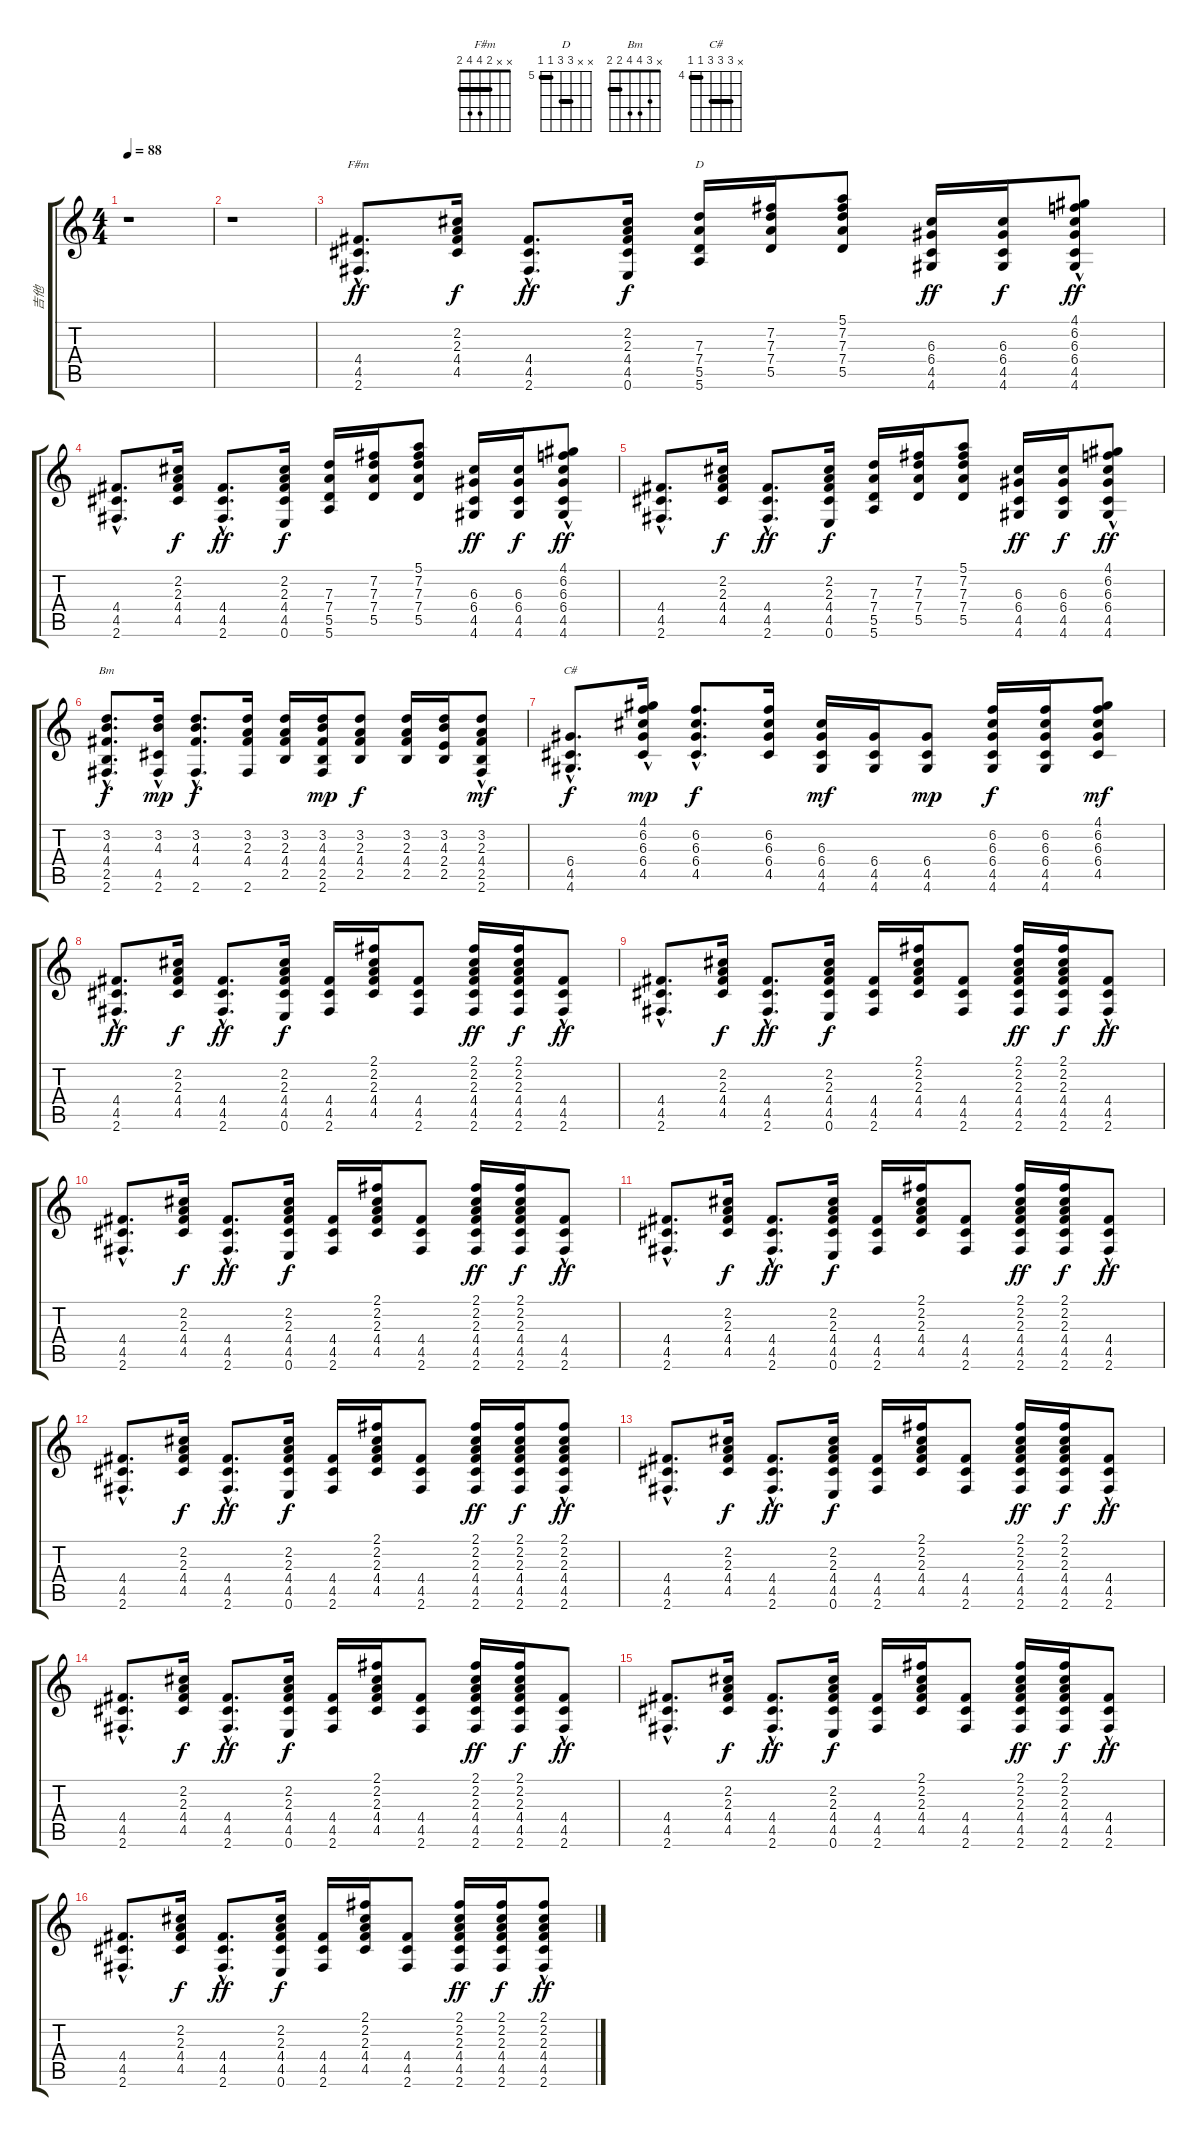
\track ("吉他" "吉他") {instrument distortionguitar}
\staff {score tabs}
\tuning (E4 B3 G3 D3 A2 E2) {hide}
\chord ("F#m" x x 2 4 4 2) {barre 2}
\chord ("D" x x 7 7 5 5) {firstfret 5 barre (5 7)}
\chord ("Bm" x 3 4 4 2 2) {barre 2}
\chord ("C#" x 6 6 6 4 4) {firstfret 4 barre (4 6)}
\ts (4 4)
\tempo 88
\clef g2
\ks c
r.1{dy ff instrument distortionguitar} |
r.1 |
(4.4{hac} 4.5{hac} 2.6{hac}).8{d ch "F#m" volume 7} (2.2 2.3 4.4 4.5).16{dy f} (4.4{hac} 4.5 2.6).8{d dy ff} (2.2 2.3 4.4 4.5 0.6).16{dy f} (7.3 7.4 5.5 5.6).16{ch "D"} (7.2 7.3 7.4 5.5).16 (5.1 7.2 7.3 7.4 5.5).8 (6.3 6.4 4.5 4.6).16{dy ff} (6.3 6.4 4.5 4.6).16{dy f} (4.1 6.2 6.3 6.4 4.5{hac} 4.6).8{dy ff} |
(4.4{hac} 4.5{hac} 2.6{hac}).8{d} (2.2 2.3 4.4 4.5).16{dy f} (4.4{hac} 4.5 2.6).8{d dy ff} (2.2 2.3 4.4 4.5 0.6).16{dy f} (7.3 7.4 5.5 5.6).16 (7.2 7.3 7.4 5.5).16 (5.1 7.2 7.3 7.4 5.5).8 (6.3 6.4 4.5 4.6).16{dy ff} (6.3 6.4 4.5 4.6).16{dy f} (4.1 6.2 6.3 6.4 4.5{hac} 4.6).8{dy ff} |
(4.4{hac} 4.5{hac} 2.6{hac}).8{d} (2.2 2.3 4.4 4.5).16{dy f} (4.4{hac} 4.5 2.6).8{d dy ff} (2.2 2.3 4.4 4.5 0.6).16{dy f} (7.3 7.4 5.5 5.6).16 (7.2 7.3 7.4 5.5).16 (5.1 7.2 7.3 7.4 5.5).8 (6.3 6.4 4.5 4.6).16{dy ff} (6.3 6.4 4.5 4.6).16{dy f} (4.1 6.2 6.3 6.4 4.5{hac} 4.6).8{dy ff} |
(3.2{hac} 4.3{hac} 4.4{hac} 2.5{hac} 2.6{hac}).8{d ch "Bm" dy f} (3.2 4.3 4.5{hac} 2.6).16{dy mp} (3.2{hac} 4.3{hac} 4.4 2.6{hac}).8{d dy f} (3.2 2.3 4.4 2.6).16 (3.2 2.3 4.4 2.5).16 (3.2 4.3 4.4 2.5 2.6).16{dy mp} (3.2 2.3 4.4 2.5).8{dy f} (3.2 2.3 4.4 2.5).16 (3.2 4.3 2.4 2.5).16 (3.2 2.3 4.4 2.5 2.6{hac}).8{dy mf} |
(6.4{hac} 4.5{hac} 4.6{hac}).8{d ch "C#" dy f} (4.1 6.2 6.3 6.4 4.5{hac}).16{dy mp} (6.2{hac} 6.3{hac} 6.4{hac} 4.5).8{d dy f} (6.2 6.3 6.4 4.5).16 (6.3 6.4 4.5 4.6).16{dy mf} (6.4 4.5 4.6).16 (6.4 4.5 4.6).8{dy mp} (6.2 6.3 6.4 4.5 4.6).16{dy f} (6.2 6.3 6.4 4.5 4.6).16 (4.1 6.2 6.3 6.4 4.5).8{dy mf} |
(4.4{hac} 4.5{hac} 2.6{hac}).8{d dy ff} (2.2 2.3 4.4 4.5).16{dy f} (4.4{hac} 4.5 2.6).8{d dy ff} (2.2 2.3 4.4 4.5 0.6).16{dy f} (4.4 4.5 2.6).16 (2.1 2.2 2.3 4.4 4.5).16 (4.4 4.5 2.6).8 (2.1 2.2 2.3 4.4 4.5 2.6).16{dy ff} (2.1 2.2 2.3 4.4 4.5 2.6).16{dy f} (4.4 4.5{hac} 2.6).8{dy ff} |
(4.4{hac} 4.5{hac} 2.6{hac}).8{d} (2.2 2.3 4.4 4.5).16{dy f} (4.4{hac} 4.5 2.6).8{d dy ff} (2.2 2.3 4.4 4.5 0.6).16{dy f} (4.4 4.5 2.6).16 (2.1 2.2 2.3 4.4 4.5).16 (4.4 4.5 2.6).8 (2.1 2.2 2.3 4.4 4.5 2.6).16{dy ff} (2.1 2.2 2.3 4.4 4.5 2.6).16{dy f} (4.4 4.5{hac} 2.6).8{dy ff} |
(4.4{hac} 4.5{hac} 2.6{hac}).8{d} (2.2 2.3 4.4 4.5).16{dy f} (4.4{hac} 4.5 2.6).8{d dy ff} (2.2 2.3 4.4 4.5 0.6).16{dy f} (4.4 4.5 2.6).16 (2.1 2.2 2.3 4.4 4.5).16 (4.4 4.5 2.6).8 (2.1 2.2 2.3 4.4 4.5 2.6).16{dy ff} (2.1 2.2 2.3 4.4 4.5 2.6).16{dy f} (4.4 4.5{hac} 2.6).8{dy ff} |
(4.4{hac} 4.5{hac} 2.6{hac}).8{d} (2.2 2.3 4.4 4.5).16{dy f} (4.4{hac} 4.5 2.6).8{d dy ff} (2.2 2.3 4.4 4.5 0.6).16{dy f} (4.4 4.5 2.6).16 (2.1 2.2 2.3 4.4 4.5).16 (4.4 4.5 2.6).8 (2.1 2.2 2.3 4.4 4.5 2.6).16{dy ff} (2.1 2.2 2.3 4.4 4.5 2.6).16{dy f} (4.4 4.5{hac} 2.6).8{dy ff} |
(4.4{hac} 4.5{hac} 2.6{hac}).8{d} (2.2 2.3 4.4 4.5).16{dy f} (4.4{hac} 4.5 2.6).8{d dy ff} (2.2 2.3 4.4 4.5 0.6).16{dy f} (4.4 4.5 2.6).16 (2.1 2.2 2.3 4.4 4.5).16 (4.4 4.5 2.6).8 (2.1 2.2 2.3 4.4 4.5 2.6).16{dy ff} (2.1 2.2 2.3 4.4 4.5 2.6).16{dy f} (2.1 2.2 2.3 4.4 4.5{hac} 2.6).8{dy ff} |
(4.4{hac} 4.5{hac} 2.6{hac}).8{d} (2.2 2.3 4.4 4.5).16{dy f} (4.4{hac} 4.5 2.6).8{d dy ff} (2.2 2.3 4.4 4.5 0.6).16{dy f} (4.4 4.5 2.6).16 (2.1 2.2 2.3 4.4 4.5).16 (4.4 4.5 2.6).8 (2.1 2.2 2.3 4.4 4.5 2.6).16{dy ff} (2.1 2.2 2.3 4.4 4.5 2.6).16{dy f} (4.4 4.5{hac} 2.6).8{dy ff} |
(4.4{hac} 4.5{hac} 2.6{hac}).8{d} (2.2 2.3 4.4 4.5).16{dy f} (4.4{hac} 4.5 2.6).8{d dy ff} (2.2 2.3 4.4 4.5 0.6).16{dy f} (4.4 4.5 2.6).16 (2.1 2.2 2.3 4.4 4.5).16 (4.4 4.5 2.6).8 (2.1 2.2 2.3 4.4 4.5 2.6).16{dy ff} (2.1 2.2 2.3 4.4 4.5 2.6).16{dy f} (4.4 4.5{hac} 2.6).8{dy ff} |
(4.4{hac} 4.5{hac} 2.6{hac}).8{d} (2.2 2.3 4.4 4.5).16{dy f} (4.4{hac} 4.5 2.6).8{d dy ff} (2.2 2.3 4.4 4.5 0.6).16{dy f} (4.4 4.5 2.6).16 (2.1 2.2 2.3 4.4 4.5).16 (4.4 4.5 2.6).8 (2.1 2.2 2.3 4.4 4.5 2.6).16{dy ff} (2.1 2.2 2.3 4.4 4.5 2.6).16{dy f} (4.4 4.5{hac} 2.6).8{dy ff} |
(4.4{hac} 4.5{hac} 2.6{hac}).8{d} (2.2 2.3 4.4 4.5).16{dy f} (4.4{hac} 4.5 2.6).8{d dy ff} (2.2 2.3 4.4 4.5 0.6).16{dy f} (4.4 4.5 2.6).16 (2.1 2.2 2.3 4.4 4.5).16 (4.4 4.5 2.6).8 (2.1 2.2 2.3 4.4 4.5 2.6).16{dy ff} (2.1 2.2 2.3 4.4 4.5 2.6).16{dy f} (2.1 2.2 2.3 4.4 4.5{hac} 2.6).8{dy ff}
